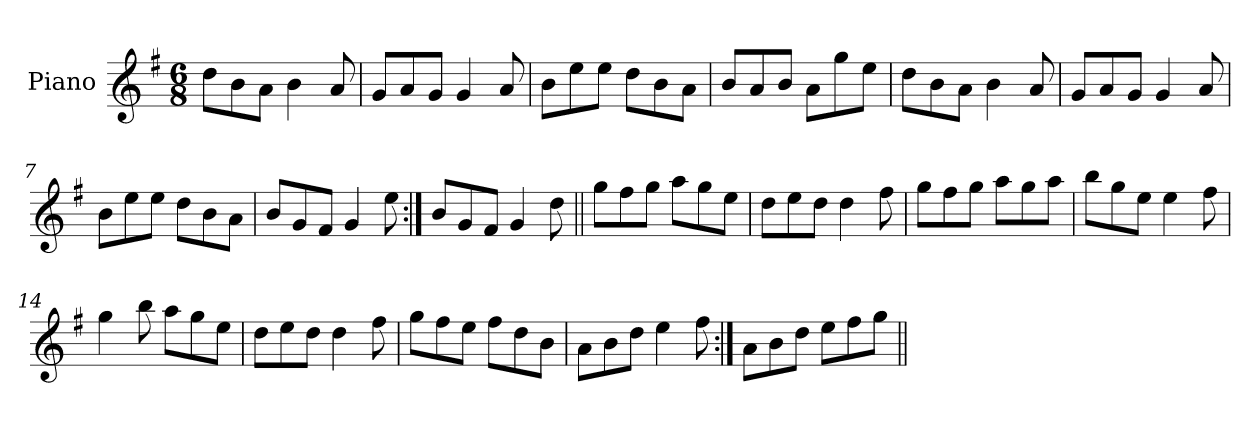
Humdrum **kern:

**kern
*part1
*staff1
*I"Piano
*I'Pno
*clefG2
*k[f#]
*G:
*M6/8
=1
8dd\L
8b\
8a\J
4b\
8a/
=2
8g/L
8a/
8g/J
4g/
8a/
=3
8b\L
8ee\
8ee\J
8dd\L
8b\
8a\J
=4
8b/L
8a/
8b/J
8a\L
8gg\
8ee\J
!!LO:LB:g=z
=5
8dd\L
8b\
8a\J
4b\
8a/
=6
8g/L
8a/
8g/J
4g/
8a/
=7
8b\L
8ee\
8ee\J
8dd\L
8b\
8a\J
=8
8b/L
8g/
8f#/J
4g/
8ee\
=9:|!
8b/L
8g/
8f#/J
4g/
8dd\
!!LO:LB:g=z
=10||
8gg\L
8ff#\
8gg\J
8aa\L
8gg\
8ee\J
=11
8dd\L
8ee\
8dd\J
4dd\
8ff#\
=12
8gg\L
8ff#\
8gg\J
8aa\L
8gg\
8aa\J
=13
8bb\L
8gg\
8ee\J
4ee\
8ff#\
!!LO:LB:g=z
=14
4gg\
8bb\
8aa\L
8gg\
8ee\J
=15
8dd\L
8ee\
8dd\J
4dd\
8ff#\
=16
8gg\L
8ff#\
8ee\J
8ff#\L
8dd\
8b\J
=17
8a\L
8b\
8dd\J
4ee\
8ff#\
=18:|!
8a\L
8b\
8dd\J
8ee\L
8ff#\
8gg\J
=||
*-
